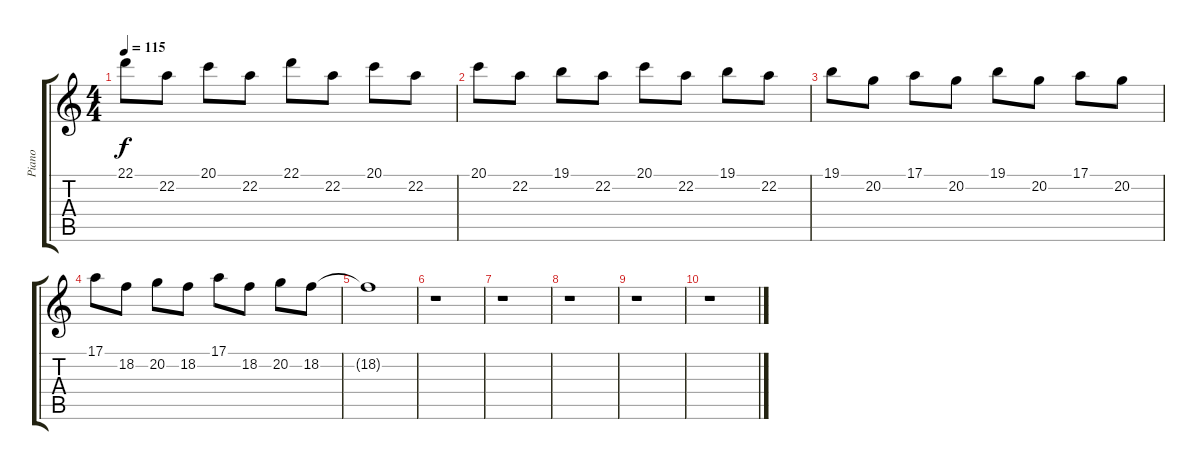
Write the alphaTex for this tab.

\track ("Piano" "Piano") {instrument acousticgrandpiano}
\staff {score tabs}
\tuning (E4 B3 G3 D3 A2 E2) {hide}
\ts (4 4)
\tempo 115
\clef g2
\ks c
22.1.8{dy f} 22.2.8 20.1.8 22.2.8 22.1.8 22.2.8 20.1.8 22.2.8 |
20.1.8 22.2.8 19.1.8 22.2.8 20.1.8 22.2.8 19.1.8 22.2.8 |
19.1.8 20.2.8 17.1.8 20.2.8 19.1.8 20.2.8 17.1.8 20.2.8 |
17.1.8 18.2.8 20.2.8 18.2.8 17.1.8 18.2.8 20.2.8 18.2.8 |
18.2{t}.1 |
r.1 |
r.1 |
r.1 |
r.1 |
r.1
